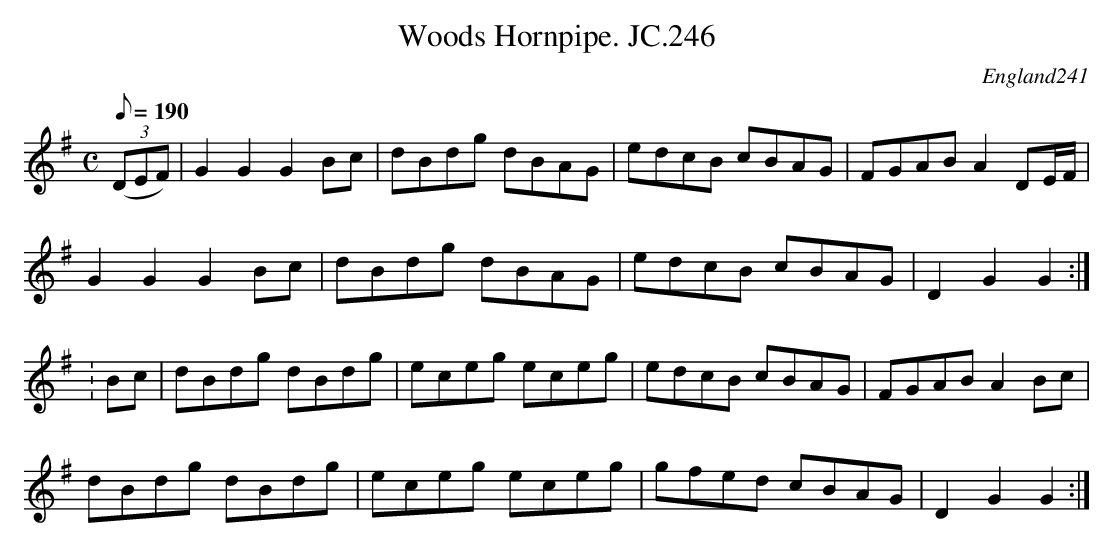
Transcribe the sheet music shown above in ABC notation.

X:1
T:Woods Hornpipe. JC.246
M:C
L:1/8
Q:190
O:England241
K:G
((3DEF)|G2G2G2Bc|dBdg dBAG|edcB cBAG|FGABA2DE/F/|!
G2G2G2Bc|dBdg dBAG|edcB cBAG|D2G2G2:|!:Bc|
dBdg dBdg|eceg eceg|edcB cBAG|FGABA2Bc|!
dBdg dBdg|eceg eceg|gfed cBAG|D2G2G2:|]
